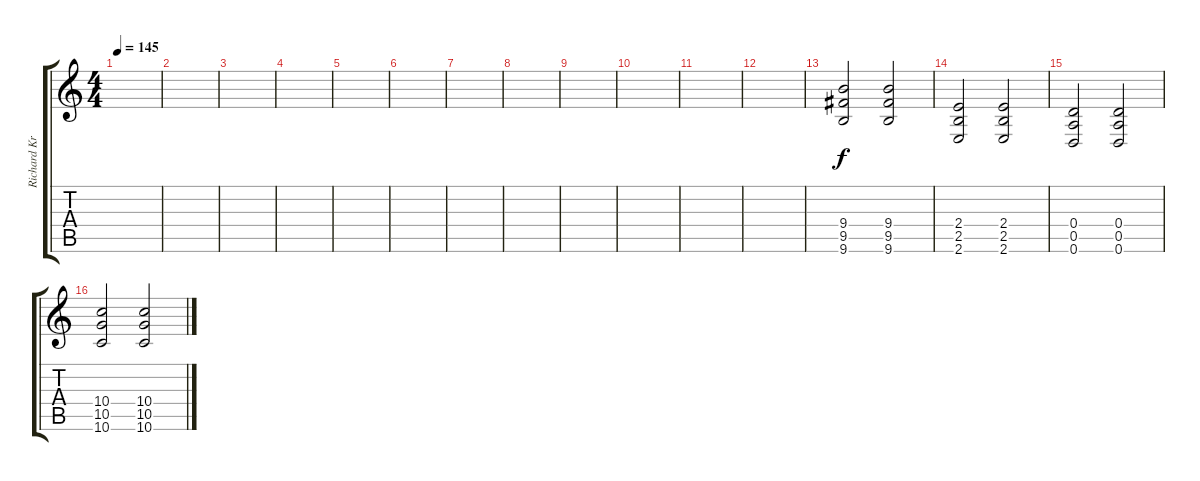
\track ("Richard Kruspe (Lead)" "Richard Kr") {instrument distortionguitar}
\staff {score tabs}
\tuning (E4 B3 G3 D3 A2 D2) {hide}
\ts (4 4)
\tempo 145
\clef g2
\ks c
|
|
|
|
|
|
|
|
|
|
|
|
(9.4 9.5 9.6).2 (9.4 9.5 9.6).2 |
(2.4 2.5 2.6).2 (2.4 2.5 2.6).2 |
(0.4 0.5 0.6).2 (0.4 0.5 0.6).2 |
(10.4 10.5 10.6).2 (10.4 10.5 10.6).2
